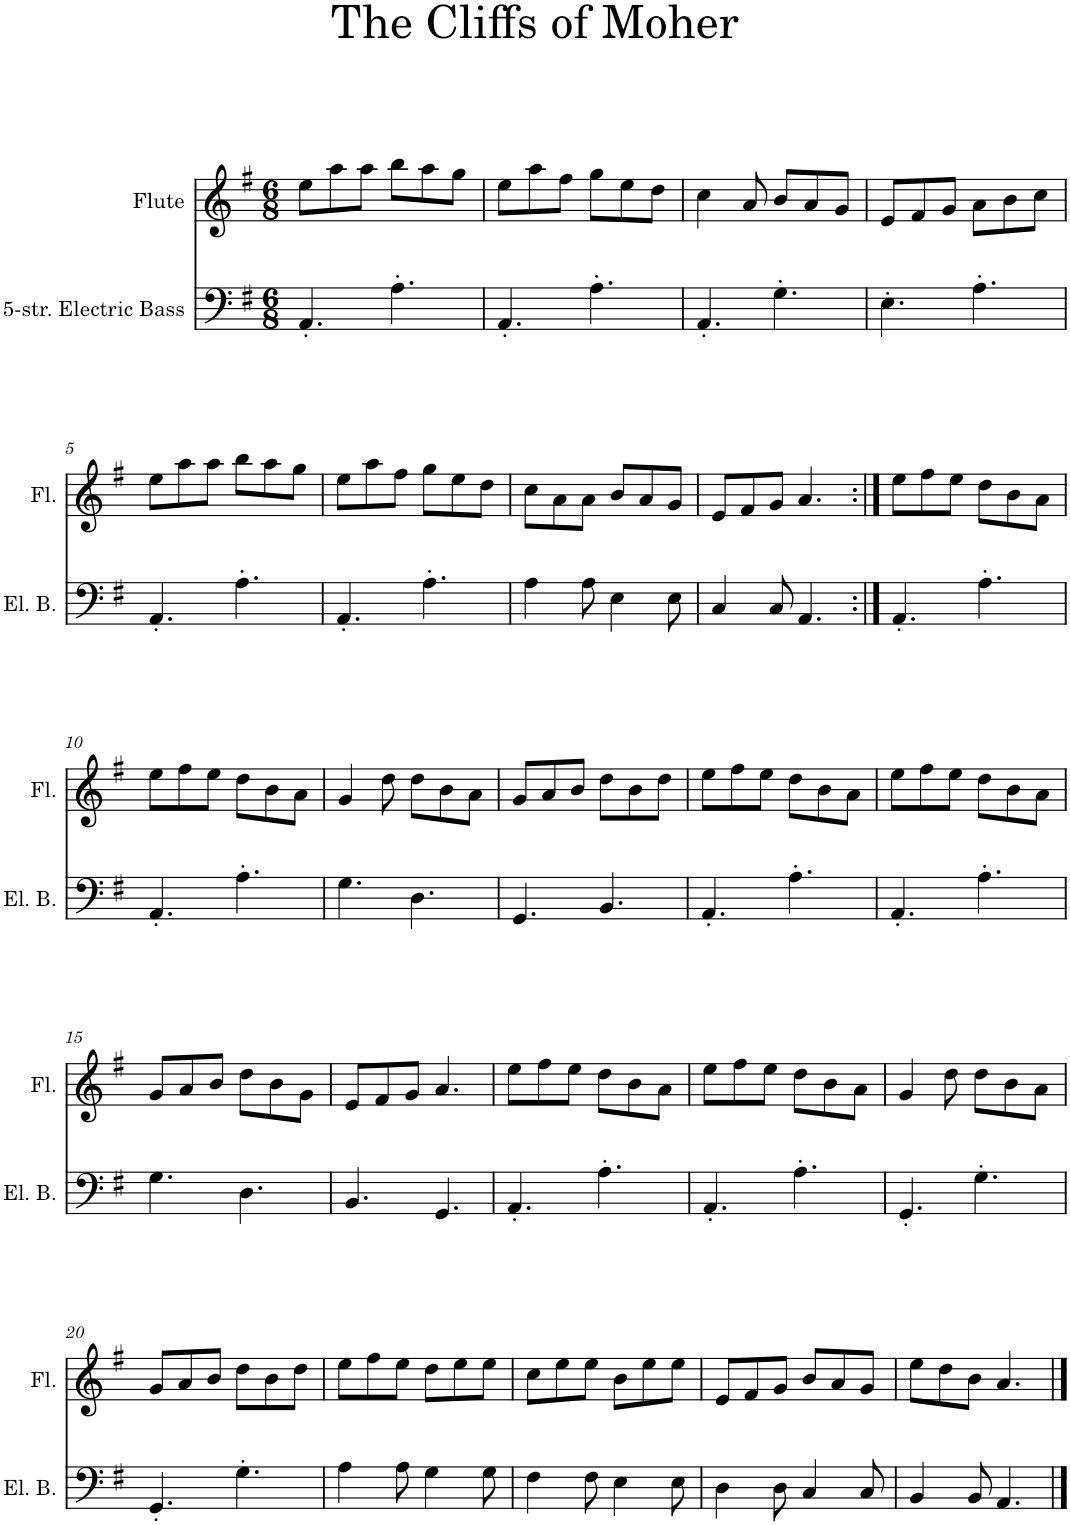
**kern	**kern
*part2	*part1
*staff2	*staff1
*I"5-str. Electric Bass	*I"Flute
*I'El. B.	*I'Fl.
*clefF4	*clefG2
*Trd7c12	*
*k[f#]	*k[f#]
*M6/8	*M6/8
=1	=1
4.AA'/	8ee\L
.	8aa\
.	8aa\J
4.A'\	8bb\L
.	8aa\
.	8gg\J
=2	=2
4.AA'/	8ee\L
.	8aa\
.	8ff#\J
4.A'\	8gg\L
.	8ee\
.	8dd\J
=3	=3
4.AA'/	4cc\
.	8a/
4.G'\	8b/L
.	8a/
.	8g/J
=4	=4
4.E'\	8e/L
.	8f#/
.	8g/J
4.A'\	8a\L
.	8b\
.	8cc\J
!!LO:LB:g=z
=5	=5
4.AA'/	8ee\L
.	8aa\
.	8aa\J
4.A'\	8bb\L
.	8aa\
.	8gg\J
=6	=6
4.AA'/	8ee\L
.	8aa\
.	8ff#\J
4.A'\	8gg\L
.	8ee\
.	8dd\J
=7	=7
4A\	8cc\L
.	8a\
8A\	8a\J
4E\	8b/L
.	8a/
8E\	8g/J
=8	=8
4C/	8e/L
.	8f#/
8C/	8g/J
4.AA/	4.a/
=9:|!	=9:|!
4.AA'/	8ee\L
.	8ff#\
.	8ee\J
4.A'\	8dd\L
.	8b\
.	8a\J
!!LO:LB:g=z
=10	=10
4.AA'/	8ee\L
.	8ff#\
.	8ee\J
4.A'\	8dd\L
.	8b\
.	8a\J
=11	=11
4.G\	4g/
.	8dd\
4.D\	8dd\L
.	8b\
.	8a\J
=12	=12
4.GG/	8g/L
.	8a/
.	8b/J
4.BB/	8dd\L
.	8b\
.	8dd\J
=13	=13
4.AA'/	8ee\L
.	8ff#\
.	8ee\J
4.A'\	8dd\L
.	8b\
.	8a\J
=14	=14
4.AA'/	8ee\L
.	8ff#\
.	8ee\J
4.A'\	8dd\L
.	8b\
.	8a\J
!!LO:LB:g=z
=15	=15
4.G\	8g/L
.	8a/
.	8b/J
4.D\	8dd\L
.	8b\
.	8g\J
=16	=16
4.BB/	8e/L
.	8f#/
.	8g/J
4.GG/	4.a/
=17	=17
4.AA'/	8ee\L
.	8ff#\
.	8ee\J
4.A'\	8dd\L
.	8b\
.	8a\J
=18	=18
4.AA'/	8ee\L
.	8ff#\
.	8ee\J
4.A'\	8dd\L
.	8b\
.	8a\J
=19	=19
4.GG'/	4g/
.	8dd\
4.G'\	8dd\L
.	8b\
.	8a\J
!!LO:LB:g=z
=20	=20
4.GG'/	8g/L
.	8a/
.	8b/J
4.G'\	8dd\L
.	8b\
.	8dd\J
=21	=21
4A\	8ee\L
.	8ff#\
8A\	8ee\J
4G\	8dd\L
.	8ee\
8G\	8ee\J
=22	=22
4F#\	8cc\L
.	8ee\
8F#\	8ee\J
4E\	8b\L
.	8ee\
8E\	8ee\J
=23	=23
4D\	8e/L
.	8f#/
8D\	8g/J
4C/	8b/L
.	8a/
8C/	8g/J
=24	=24
4BB/	8ee\L
.	8dd\
8BB/	8b\J
4.AA/	4.a/
==	==
*-	*-
